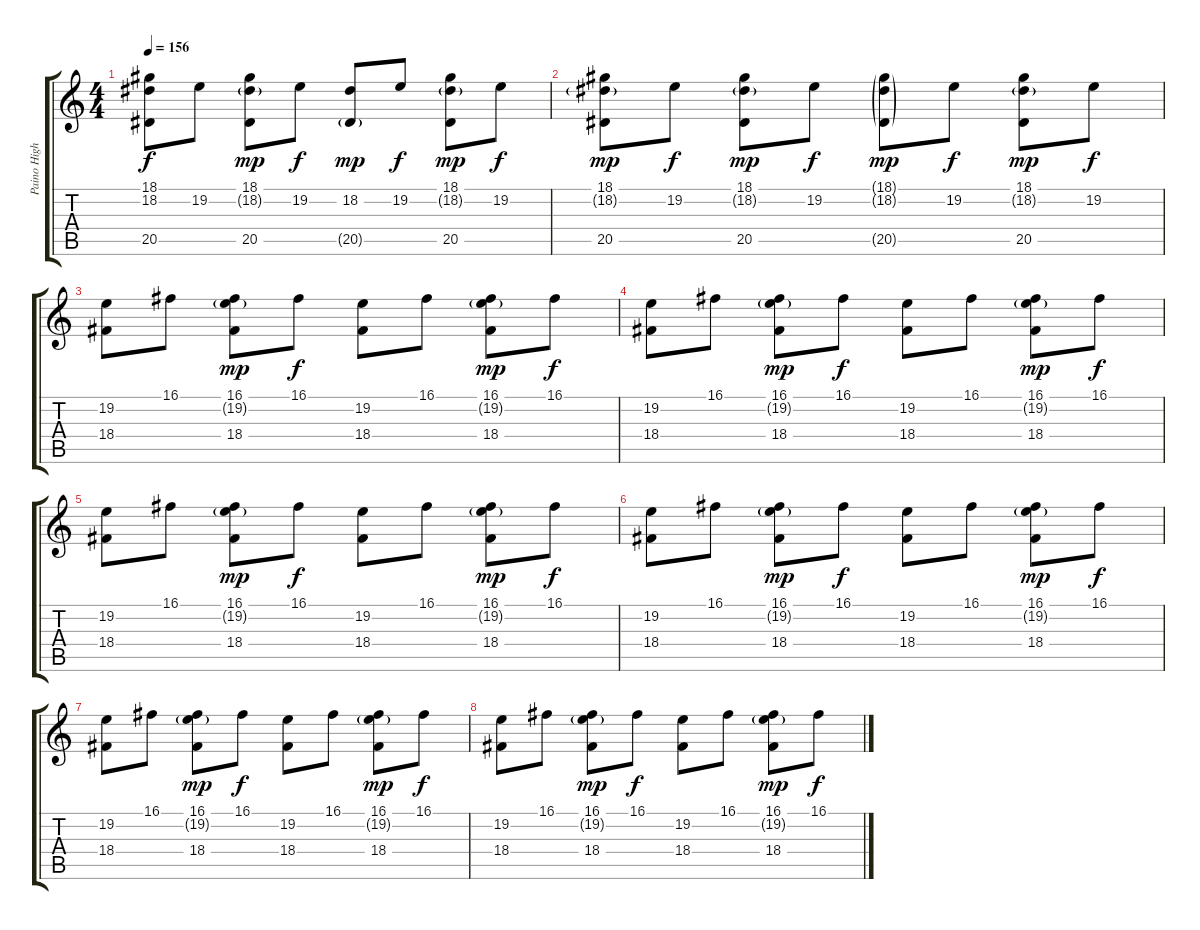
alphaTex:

\track ("Paino High" "Paino High") {instrument acousticgrandpiano}
\staff {score tabs}
\tuning (D4 A3 F3 C3 G2 D2) {hide}
\ts (4 4)
\tempo 156
\clef g2
\ks c
(18.1 18.2 20.5).8{dy f} 19.2.8 (18.1 18.2{g} 20.5).8{dy mp} 19.2.8{dy f} (18.2 20.5{g}).8{dy mp} 19.2.8{dy f} (18.1 18.2{g} 20.5).8{dy mp} 19.2.8{dy f} |
(18.1 18.2{g} 20.5).8{dy mp} 19.2.8{dy f} (18.1 18.2{g} 20.5).8{dy mp} 19.2.8{dy f} (18.1{g} 18.2{g} 20.5{g}).8{dy mp} 19.2.8{dy f} (18.1 18.2{g} 20.5).8{dy mp} 19.2.8{dy f} |
(19.2 18.4).8 16.1.8 (16.1 19.2{g} 18.4).8{dy mp} 16.1.8{dy f} (19.2 18.4).8 16.1.8 (16.1 19.2{g} 18.4).8{dy mp} 16.1.8{dy f} |
(19.2 18.4).8 16.1.8 (16.1 19.2{g} 18.4).8{dy mp} 16.1.8{dy f} (19.2 18.4).8 16.1.8 (16.1 19.2{g} 18.4).8{dy mp} 16.1.8{dy f} |
(19.2 18.4).8 16.1.8 (16.1 19.2{g} 18.4).8{dy mp} 16.1.8{dy f} (19.2 18.4).8 16.1.8 (16.1 19.2{g} 18.4).8{dy mp} 16.1.8{dy f} |
(19.2 18.4).8 16.1.8 (16.1 19.2{g} 18.4).8{dy mp} 16.1.8{dy f} (19.2 18.4).8 16.1.8 (16.1 19.2{g} 18.4).8{dy mp} 16.1.8{dy f} |
(19.2 18.4).8 16.1.8 (16.1 19.2{g} 18.4).8{dy mp} 16.1.8{dy f} (19.2 18.4).8 16.1.8 (16.1 19.2{g} 18.4).8{dy mp} 16.1.8{dy f} |
(19.2 18.4).8 16.1.8 (16.1 19.2{g} 18.4).8{dy mp} 16.1.8{dy f} (19.2 18.4).8 16.1.8 (16.1 19.2{g} 18.4).8{dy mp} 16.1.8{dy f}
